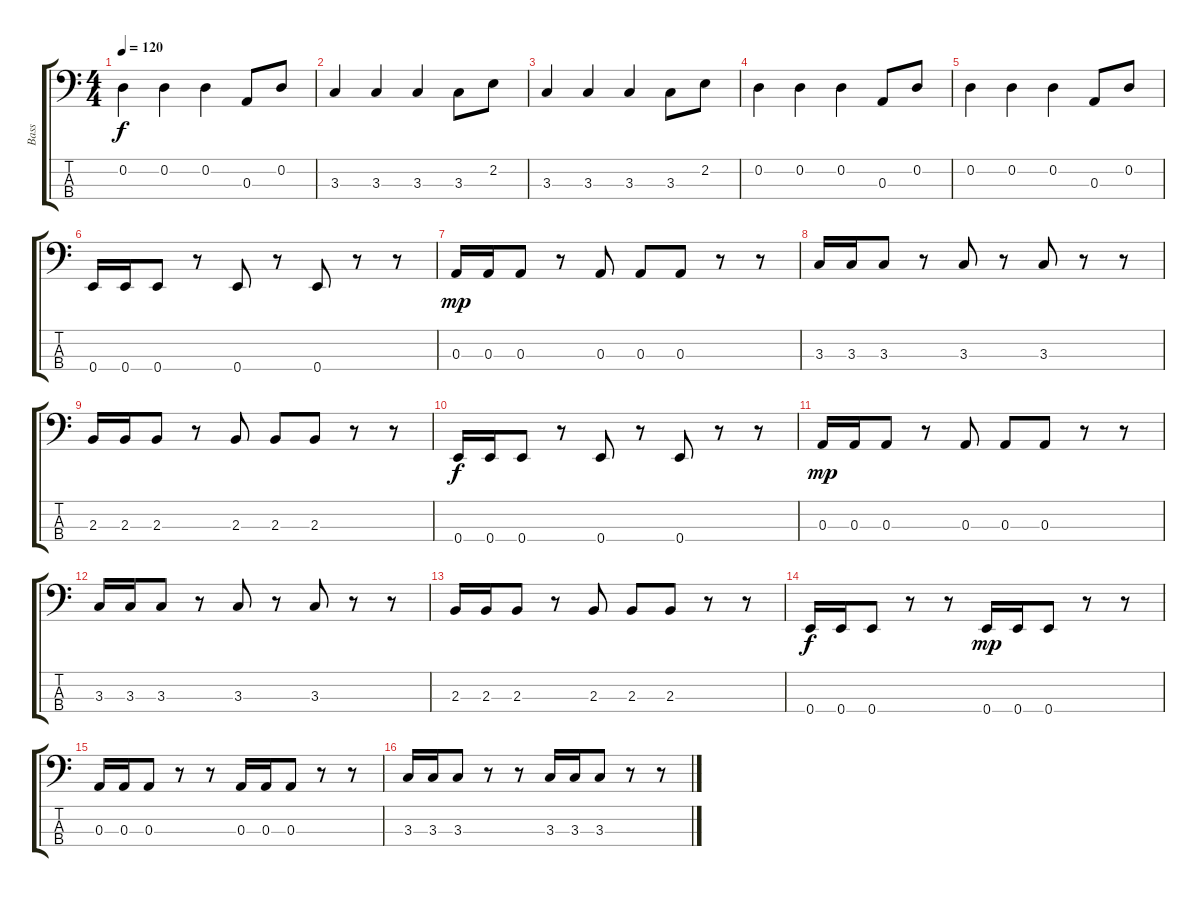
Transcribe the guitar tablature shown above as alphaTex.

\track ("Bass" "Bass") {instrument electricbassfinger}
\staff {score tabs}
\tuning (G2 D2 A1 E1) {hide}
\ts (4 4)
\tempo 120
\clef f4
\ks c
0.2.4{dy f} 0.2.4 0.2.4 0.3.8 0.2.8 |
3.3.4 3.3.4 3.3.4 3.3.8 2.2.8 |
3.3.4 3.3.4 3.3.4 3.3.8 2.2.8 |
0.2.4 0.2.4 0.2.4 0.3.8 0.2.8 |
0.2.4 0.2.4 0.2.4 0.3.8 0.2.8 |
0.4.16 0.4.16 0.4.8 r.8 0.4.8 r.8 0.4.8 r.8 r.8 |
0.3.16{dy mp} 0.3.16 0.3.8 r.8 0.3.8 0.3.8 0.3.8 r.8 r.8 |
3.3.16 3.3.16 3.3.8 r.8 3.3.8 r.8 3.3.8 r.8 r.8 |
2.3.16 2.3.16 2.3.8 r.8 2.3.8 2.3.8 2.3.8 r.8 r.8 |
0.4.16{dy f} 0.4.16 0.4.8 r.8 0.4.8 r.8 0.4.8 r.8 r.8 |
0.3.16{dy mp} 0.3.16 0.3.8 r.8 0.3.8 0.3.8 0.3.8 r.8 r.8 |
3.3.16 3.3.16 3.3.8 r.8 3.3.8 r.8 3.3.8 r.8 r.8 |
2.3.16 2.3.16 2.3.8 r.8 2.3.8 2.3.8 2.3.8 r.8 r.8 |
0.4.16{dy f} 0.4.16 0.4.8 r.8 r.8 0.4.16{dy mp} 0.4.16 0.4.8 r.8 r.8 |
0.3.16 0.3.16 0.3.8 r.8 r.8 0.3.16 0.3.16 0.3.8 r.8 r.8 |
3.3.16 3.3.16 3.3.8 r.8 r.8 3.3.16 3.3.16 3.3.8 r.8 r.8
